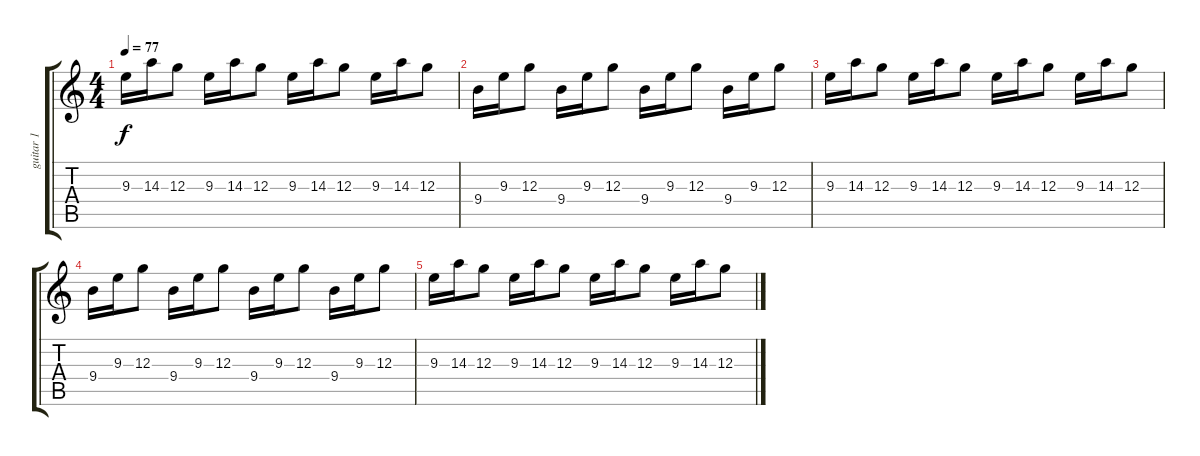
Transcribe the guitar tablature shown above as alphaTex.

\track ("guitar 1" "guitar 1") {instrument distortionguitar}
\staff {score tabs}
\tuning (E4 B3 G3 D3 A2 E2) {hide}
\ts (4 4)
\tempo 77
\clef g2
\ks c
9.3.16{dy f} 14.3.16 12.3.8 9.3.16 14.3.16 12.3.8 9.3.16 14.3.16 12.3.8 9.3.16 14.3.16 12.3.8 |
9.4.16{volume 0} 9.3.16 12.3.8 9.4.16 9.3.16 12.3.8 9.4.16 9.3.16 12.3.8 9.4.16 9.3.16 12.3.8 |
9.3.16 14.3.16 12.3.8 9.3.16 14.3.16 12.3.8 9.3.16 14.3.16 12.3.8 9.3.16 14.3.16 12.3.8 |
9.4.16 9.3.16 12.3.8 9.4.16 9.3.16 12.3.8 9.4.16 9.3.16 12.3.8 9.4.16 9.3.16 12.3.8 |
9.3.16 14.3.16 12.3.8 9.3.16 14.3.16 12.3.8 9.3.16 14.3.16 12.3.8 9.3.16 14.3.16 12.3.8
